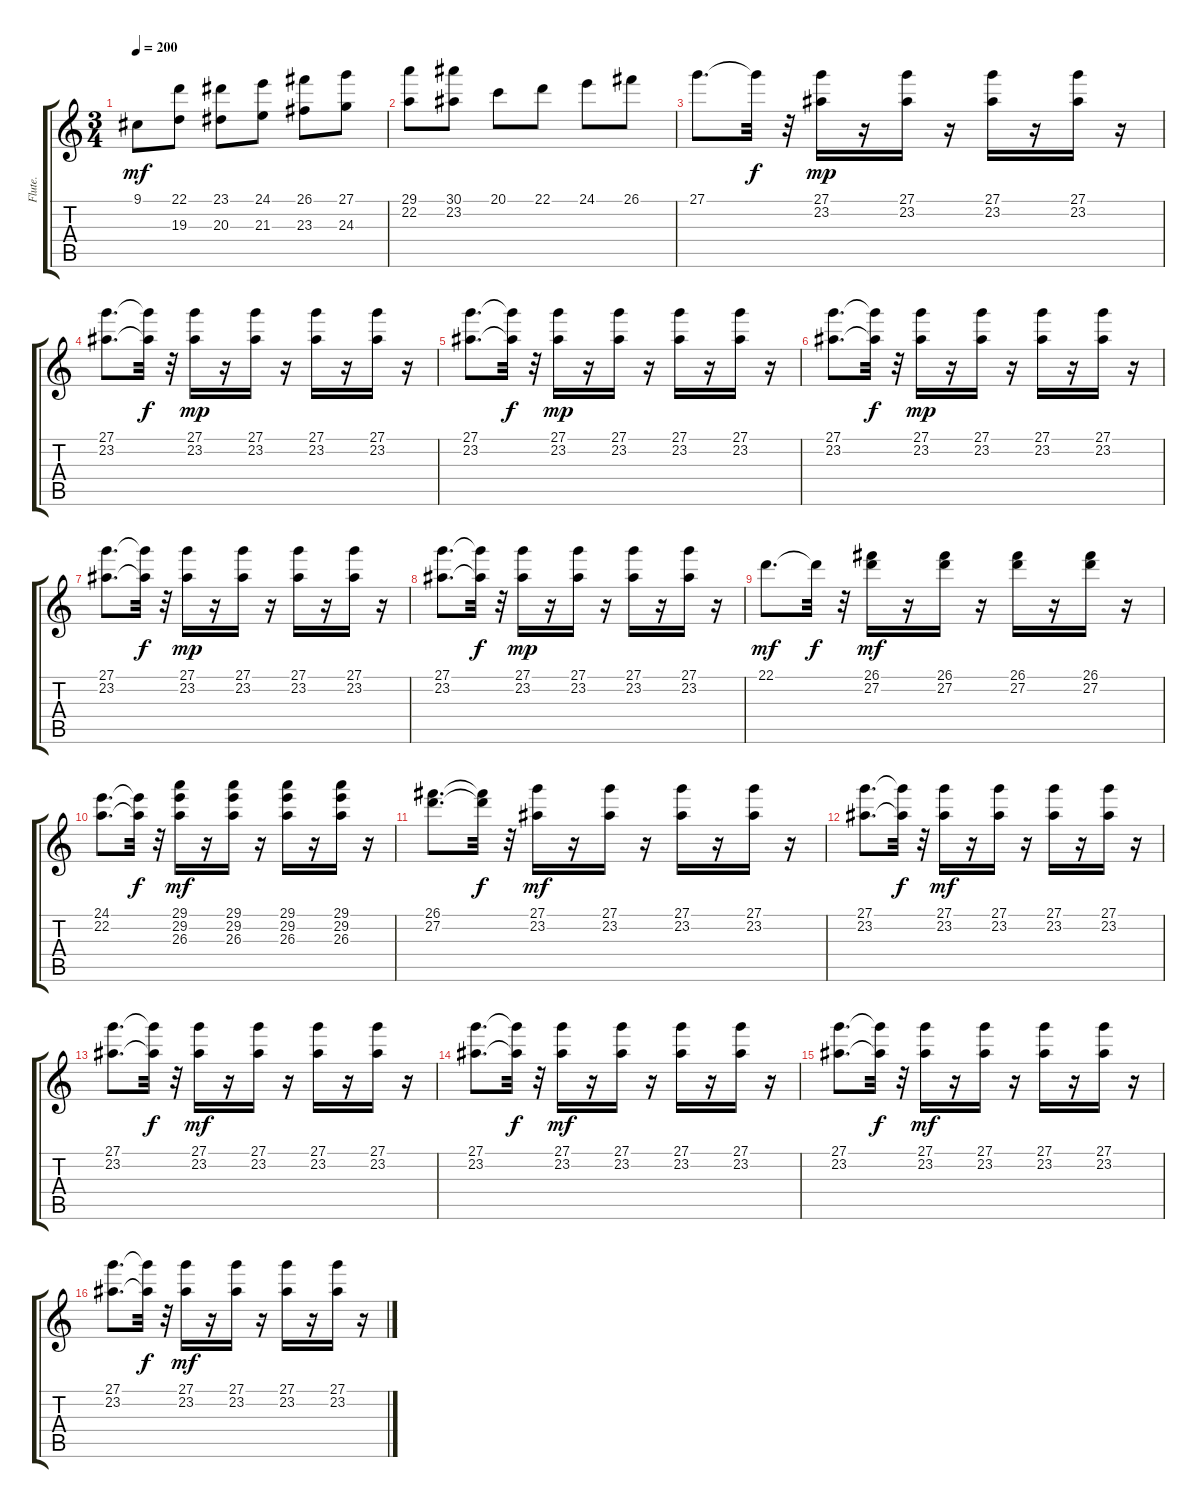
\track ("Flute." "Flute.") {instrument flute}
\staff {score tabs}
\tuning (E4 B3 G3 D3 A2 E2) {hide}
\ts (3 4)
\tempo 200
\clef g2
\ks c
9.1.8{dy mf} (22.1 19.3).8 (23.1 20.3).8 (24.1 21.3).8 (26.1 23.3).8 (27.1 24.3).8 |
(29.1 22.2).8 (30.1 23.2).8 20.1.8 22.1.8 24.1.8 26.1.8 |
27.1.8{d} 27.1{t}.32{dy f} r.32 (27.1 23.2).16{dy mp} r.16 (27.1 23.2).16 r.16 (27.1 23.2).16 r.16 (27.1 23.2).16 r.16 |
(27.1 23.2).8{d} (27.1{t} 23.2{t}).32{dy f} r.32 (27.1 23.2).16{dy mp} r.16 (27.1 23.2).16 r.16 (27.1 23.2).16 r.16 (27.1 23.2).16 r.16 |
(27.1 23.2).8{d} (27.1{t} 23.2{t}).32{dy f} r.32 (27.1 23.2).16{dy mp} r.16 (27.1 23.2).16 r.16 (27.1 23.2).16 r.16 (27.1 23.2).16 r.16 |
(27.1 23.2).8{d} (27.1{t} 23.2{t}).32{dy f} r.32 (27.1 23.2).16{dy mp} r.16 (27.1 23.2).16 r.16 (27.1 23.2).16 r.16 (27.1 23.2).16 r.16 |
(27.1 23.2).8{d} (27.1{t} 23.2{t}).32{dy f} r.32 (27.1 23.2).16{dy mp} r.16 (27.1 23.2).16 r.16 (27.1 23.2).16 r.16 (27.1 23.2).16 r.16 |
(27.1 23.2).8{d} (27.1{t} 23.2{t}).32{dy f} r.32 (27.1 23.2).16{dy mp} r.16 (27.1 23.2).16 r.16 (27.1 23.2).16 r.16 (27.1 23.2).16 r.16 |
22.1.8{d dy mf} 22.1{t}.32{dy f} r.32 (26.1 27.2).16{dy mf} r.16 (26.1 27.2).16 r.16 (26.1 27.2).16 r.16 (26.1 27.2).16 r.16 |
(24.1 22.2).8{d} (24.1{t} 22.2{t}).32{dy f} r.32 (29.1 29.2 26.3).16{dy mf} r.16 (29.1 29.2 26.3).16 r.16 (29.1 29.2 26.3).16 r.16 (29.1 29.2 26.3).16 r.16 |
(26.1 27.2).8{d} (26.1{t} 27.2{t}).32{dy f} r.32 (27.1 23.2).16{dy mf} r.16 (27.1 23.2).16 r.16 (27.1 23.2).16 r.16 (27.1 23.2).16 r.16 |
(27.1 23.2).8{d} (27.1{t} 23.2{t}).32{dy f} r.32 (27.1 23.2).16{dy mf} r.16 (27.1 23.2).16 r.16 (27.1 23.2).16 r.16 (27.1 23.2).16 r.16 |
(27.1 23.2).8{d} (27.1{t} 23.2{t}).32{dy f} r.32 (27.1 23.2).16{dy mf} r.16 (27.1 23.2).16 r.16 (27.1 23.2).16 r.16 (27.1 23.2).16 r.16 |
(27.1 23.2).8{d} (27.1{t} 23.2{t}).32{dy f} r.32 (27.1 23.2).16{dy mf} r.16 (27.1 23.2).16 r.16 (27.1 23.2).16 r.16 (27.1 23.2).16 r.16 |
(27.1 23.2).8{d} (27.1{t} 23.2{t}).32{dy f} r.32 (27.1 23.2).16{dy mf} r.16 (27.1 23.2).16 r.16 (27.1 23.2).16 r.16 (27.1 23.2).16 r.16 |
(27.1 23.2).8{d} (27.1{t} 23.2{t}).32{dy f} r.32 (27.1 23.2).16{dy mf} r.16 (27.1 23.2).16 r.16 (27.1 23.2).16 r.16 (27.1 23.2).16 r.16
